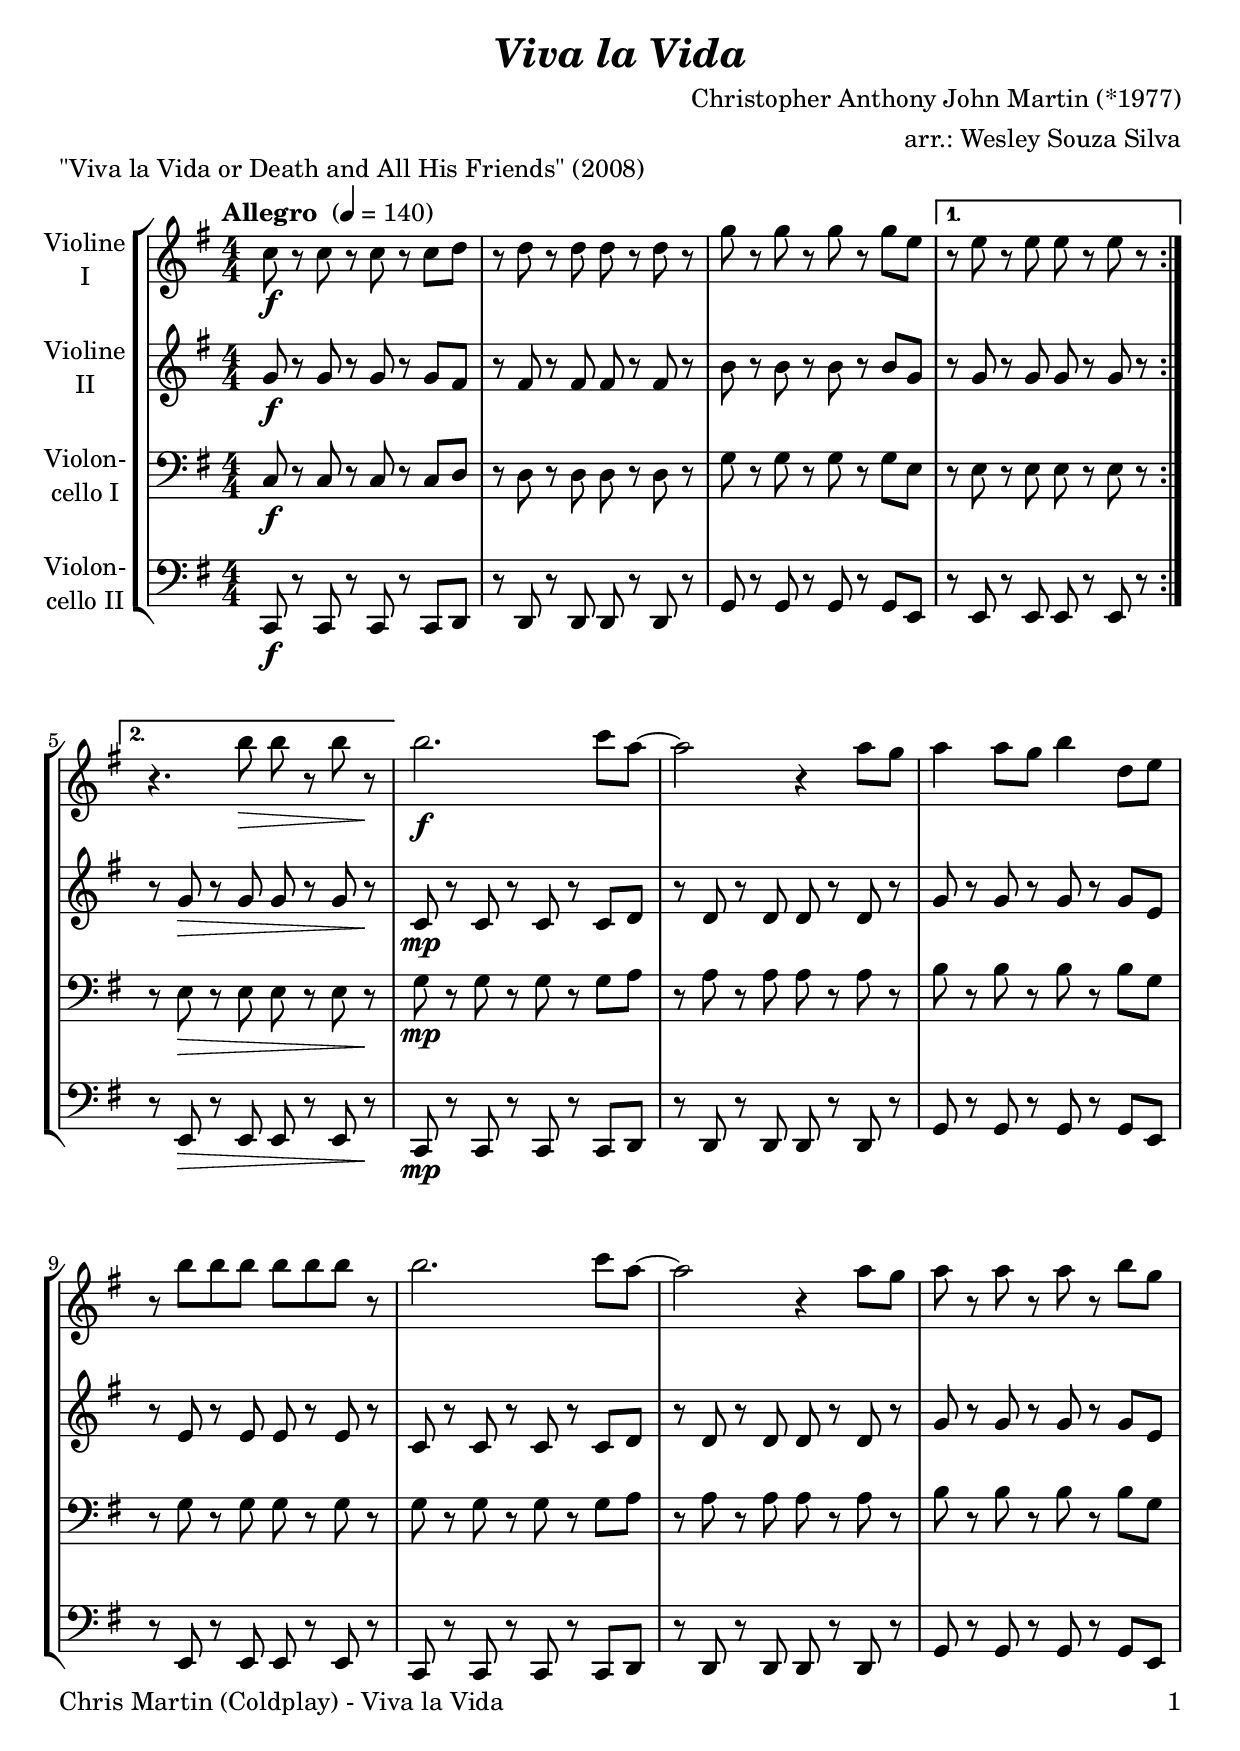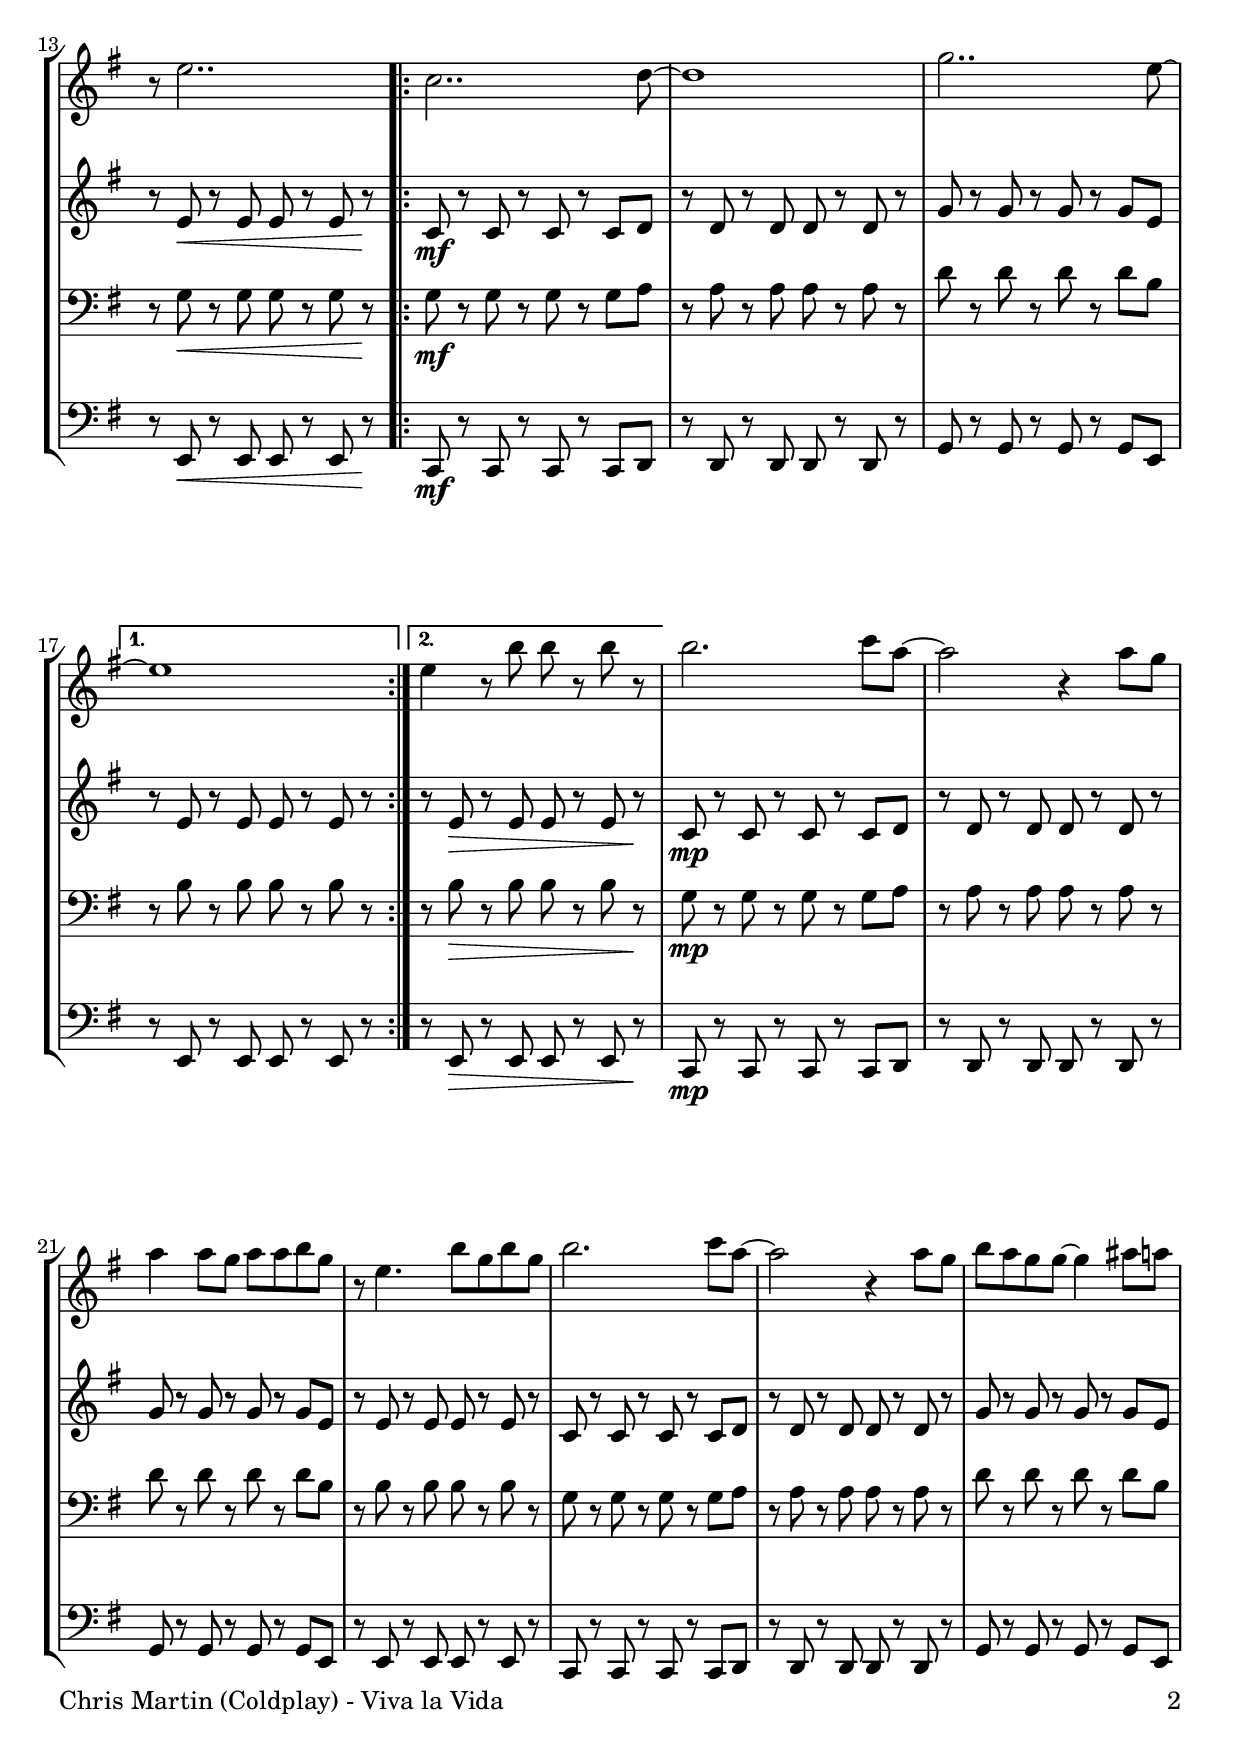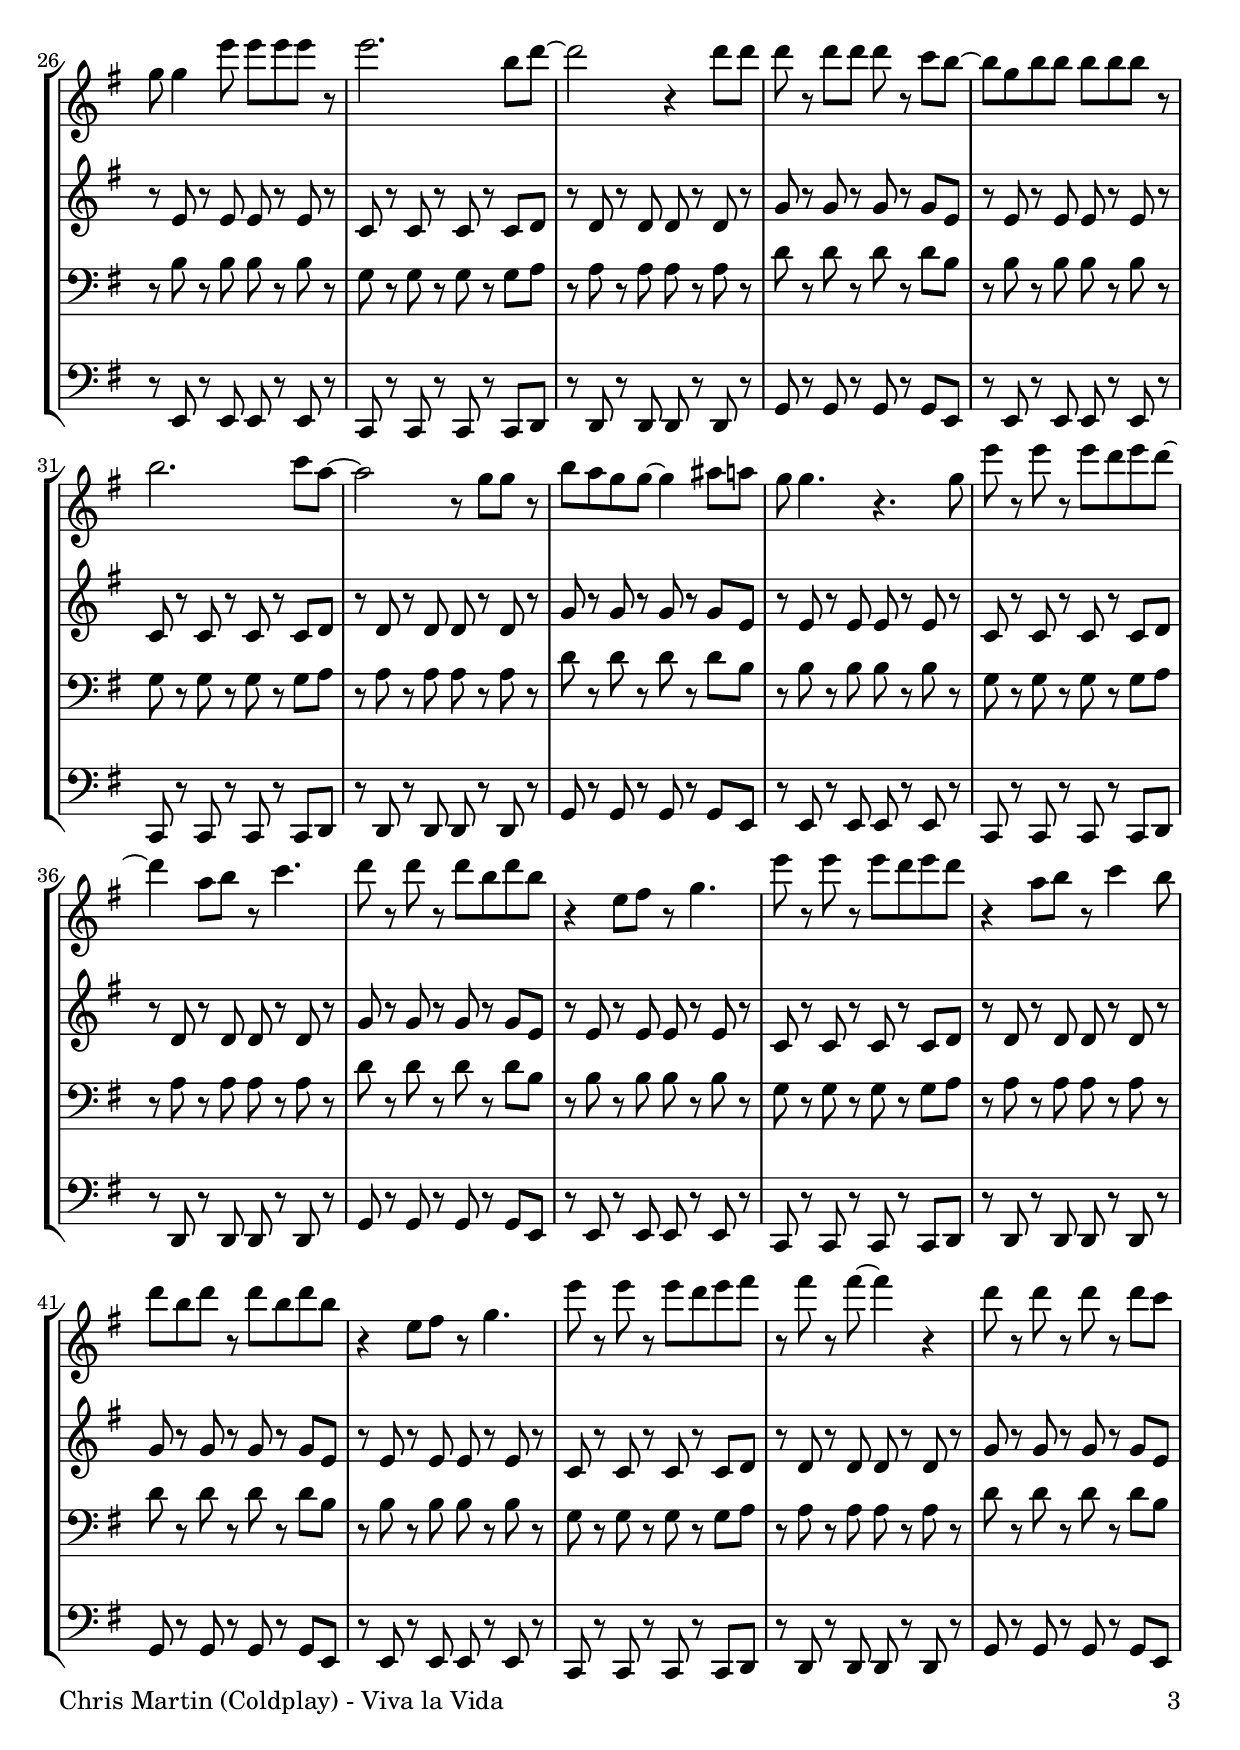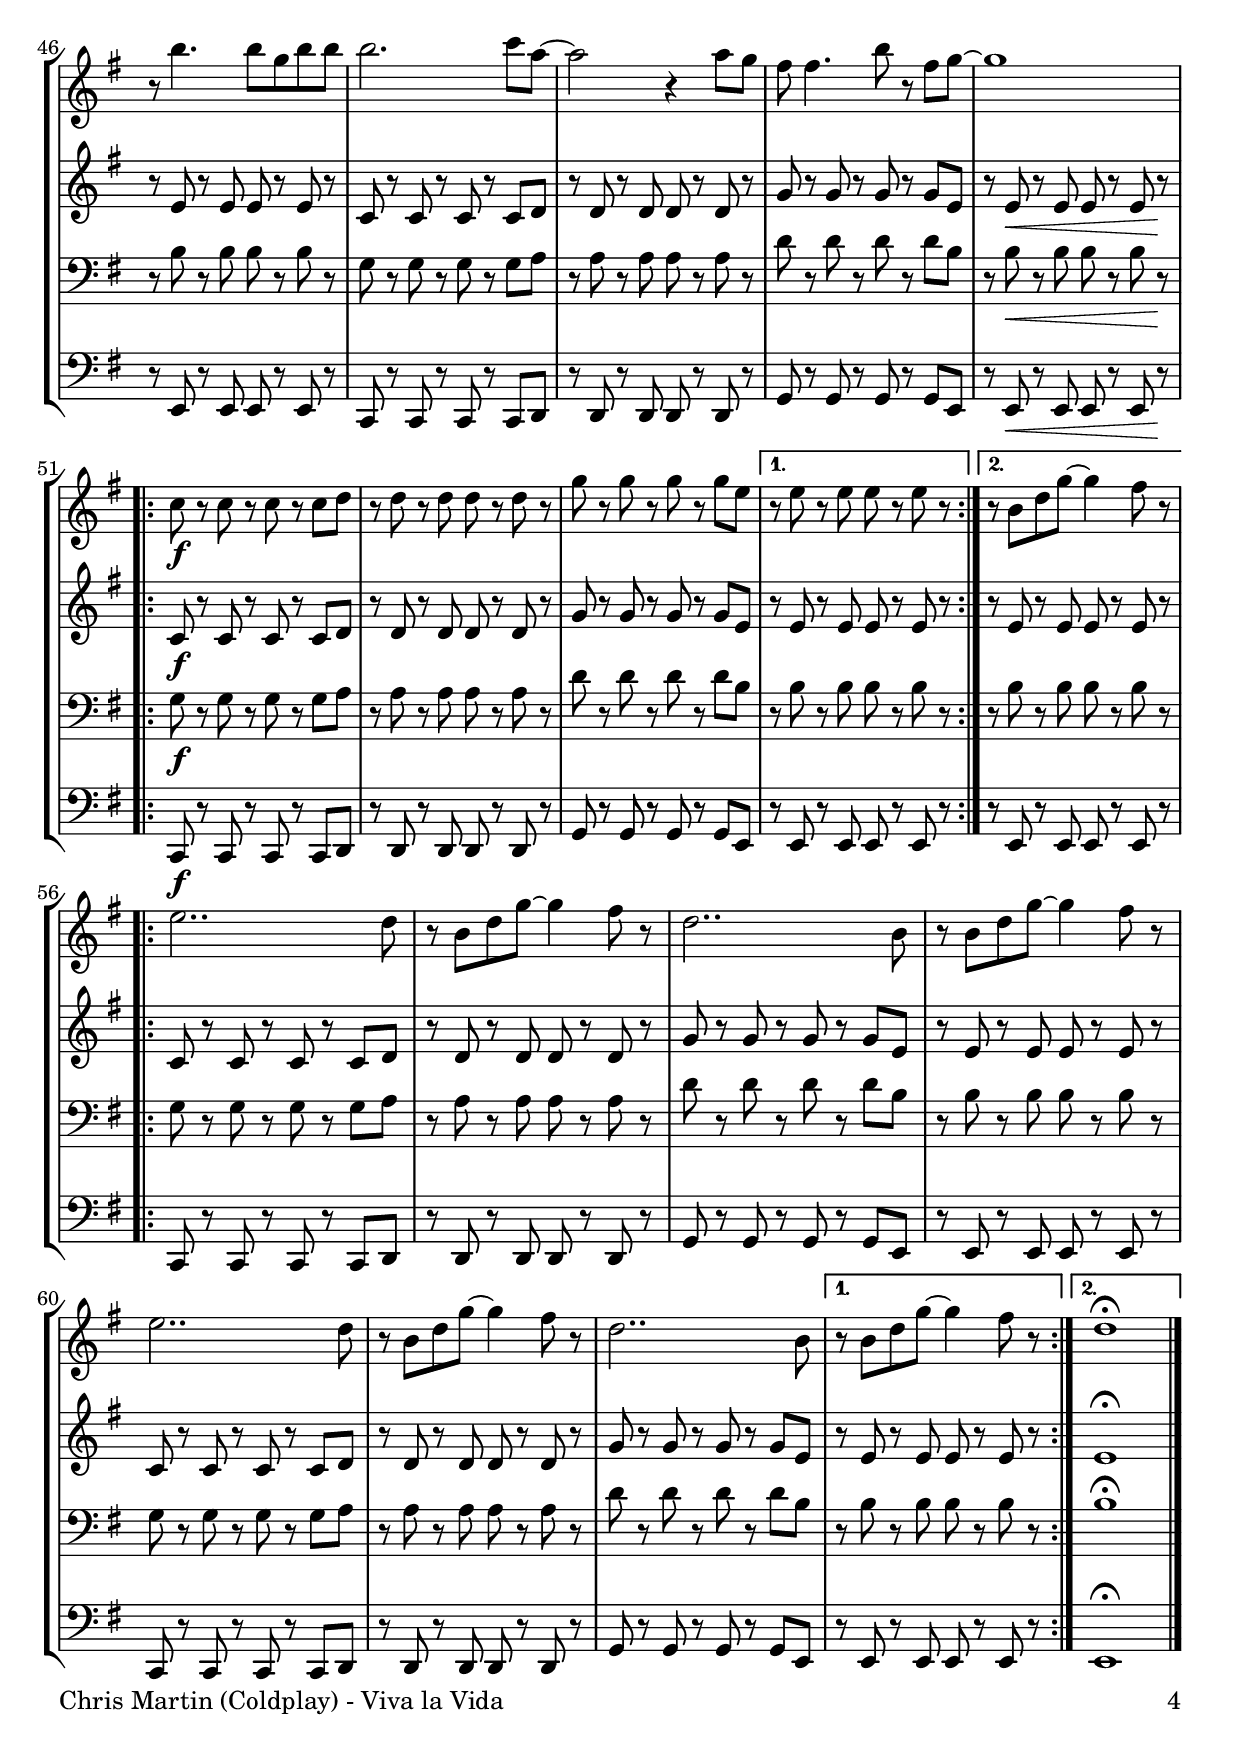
\version "2.22.0"
\include "deutsch.ly"

#(set-global-staff-size 22)

\header {
  title     = \markup \bold \italic "Viva la Vida"
  composer  = "Christopher Anthony John Martin (*1977)"
  arranger  = "arr.: Wesley Souza Silva"
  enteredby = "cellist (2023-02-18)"
  piece     = "\"Viva la Vida or Death and All His Friends\" (2008)"
}

voiceconsts = {
  \key g \major
  \time 4/4
  \clef "treble"
  \numericTimeSignature
  \compressEmptyMeasures
  % Set default beaming for all staves
%  \set Timing.beamExceptions = #'()
%  \set Timing.baseMoment     = #(ly:make-moment 1 4)
%  \set Timing.beatStructure  = #'(1 1 1)
  \tempo "Allegro " 4=140
}

mipz = "pizzicato strings"
mist = "string ensemble 1"
mivl = "violin"
miba = "cello"

coso = \markup \italic "con sord."
pizz = \markup \italic "pizz."

va = \relative c'' {
  \voiceconsts

  \repeat volta 2 {
    c8\f r c r c r c d
    r d r d d r d r
    g r g r g r g e
  }
  \alternative {
    { r e r e e r e r }
    { r4. h'8\> h r h r\! }
  }

  h2.\f c8 a~
  a2 r4 a8 g
  a4 a8 g h4 d,8 e
  r h' h h h h h r
  h2. c8 a~
  a2 r4 a8 g
  a r a r a r h g
  r8 e2..

  \repeat volta 2 {
    c d8~
    d1
    g2.. e8~
  }
  \alternative {
    { e1 }
    { e4 r8 h' h r h r }
  }
  h2. c8 a~
  a2 r4 a8 g

  a4 a8 g a a h g
  r e4. h'8 g h g
  h2. c8 a~
  a2 r4 a8 g
  h a g g~ g4 ais8 a
  g g4 e'8 e e e r

  e2. h8 d~
  d2 r4 d8 d
  d r d d d r c h~
  h g h h h h h r
  h2. c8 a~
  a2 r8 g g r

  h a g g~ g4 ais8 a
  g g4. r g8
  e' r e r e d e d~
  d4 a8 h r c4.
  d8 r d r d h d h

  r4 e,8 fis r g4.
  e'8 r e r e d e d
  r4 a8 h r c4 h8
  d h d r d h d h
  r4 e,8 fis r g4.

  e'8 r e r e d e fis
  r fis r fis~ fis4 r
  d8 r d r d r d c
  r h4. h8 g h h
  h2. c8 a~
  a2 r4 a8 g

  fis fis4. h8 r fis g~
  g1

  \repeat volta 2 {
    c,8\f r c r c r c d
    r d r d d r d r
    g r g r g r g e
  }
  \alternative {
    { r e r e e r e r }
    { r h d g~ g4 fis8 r }
  }

  \repeat volta 2 {
    e2.. d8
    r h d g~ g4 fis8 r
    d2.. h8
    r h d g~ g4 fis8 r
    e2.. d8

    r h d g~ g4 fis8 r
    d2.. h8
  }
  \alternative {
    { r h d g~ g4 fis8 r }
    { d1\fermata }
  } \bar "|."
}

vb = \relative c'' {
  \voiceconsts

  \repeat volta 2 {
    g8\f r g r g r g fis
    r fis r fis fis r fis r
    h r h r h r h g
  }
  \alternative {
    { r g r g g r g r }
    { r g\> r g g r g r\! }
  }
  c,\mp r c r c r c d
  r d r d d r d r
  g r g r g r g e

  r e r e e r e r
  c r c r c r c d
  r d r d d r d r
  g r g r g r g e

  r e\< r e e r e r\!

  \repeat volta 2 {
    c\mf r c r c r c d
    r d r d d r d r
    g r g r g r g e
  }
  \alternative {
    { r e r e e r e r }
    { r e\> r e e r e r\! }
  }
  c\mp r c r c r c d
  r d r d d r d r

  g r g r g r g e
  r e r e e r e r
  c r c r c r c d
  r d r d d r d r

  g r g r g r g e
  r e r e e r e r
  c r c r c r c d
  r d r d d r d r

  g r g r g r g e
  r e r e e r e r
  c r c r c r c d
  r d r d d r d r

  g r g r g r g e
  r e r e e r e r
  c r c r c r c d
  r d r d d r d r

  g r g r g r g e
  r e r e e r e r
  c r c r c r c d
  r d r d d r d r

  g r g r g r g e
  r e r e e r e r
  c r c r c r c d
  r d r d d r d r

  g r g r g r g e
  r e r e e r e r
  c r c r c r c d
  r d r d d r d r

  g r g r g r g e
  r e\< r e e r e r\!
  
  \repeat volta 2 {
    c\f r c r c r c d
    r d r d d r d r

    g r g r g r g e
  }
  \alternative {
    { r e r e e r e r }
    { r e r e e r e r }
  }

  \repeat volta 2 {
    c r c r c r c d

    r d r d d r d r
    g r g r g r g e
    r e r e e r e r
    c r c r c r c d

    r d r d d r d r
    g r g r g r g e
  }
  \alternative {
    { r e r e e r e r }
    { e1\fermata }
  } \bar "|."
}

vc = \relative c {
  \voiceconsts
  \clef "bass"
  
  \repeat volta 2 {
    c8\f r c r c r c d
    r d r d d r d r
    g r g r g r g e
  }
  \alternative {
    { r e r e e r e r }
    { r e\> r e e r e r\! }
  }

  g\mp r g r g r g a
  r a r a a r a r
  h r h r h r h g
  r g r g g r g r
  g r g r g r g a

  r a r a a r a r
  h r h r h r h g
  r g\< r g g r g r\!
  
  \repeat volta 2 {
    g\mf r g r g r g a
    r a r a a r a r

    d r d r d r d h
  }
  \alternative {
    { r h r h h r h r }
    { r h\> r h h r h r\! }
  }
  g\mp r g r g r g a
  r a r a a r a r

  d r d r d r d h
  r h r h h r h r
  g r g r g r g a
  r a r a a r a r
  d r d r d r d h

  r h r h h r h r
  g r g r g r g a
  r a r a a r a r
  d r d r d r d h
  r h r h h r h r

  g r g r g r g a
  r a r a a r a r
  d r d r d r d h
  r h r h h r h r
  g r g r g r g a

  r a r a a r a r
  d r d r d r d h
  r h r h h r h r
  g r g r g r g a
  r a r a a r a r

  d r d r d r d h
  r h r h h r h r
  g r g r g r g a
  r a r a a r a r
  d r d r d r d h

  r h r h h r h r
  g r g r g r g a
  r a r a a r a r
  d r d r d r d h
  r h\< r h h r h r\!

  \repeat volta 2 {
    g\f r g r g r g a
    r a r a a r a r
    d r d r d r d h
  }
  \alternative {
    { r h r h h r h r }
    { r h r h h r h r }
  }

  \repeat volta 2 {
    g r g r g r g a
    r a r a a r a r
    d r d r d r d h
    r h r h h r h r
    g r g r g r g a
    
    r a r a a r a r
    d r d r d r d h
  }
  \alternative {
    { r h r h h r h r }
    { h1\fermata }
  } \bar "|."
}

vd = \relative c, {
  \voiceconsts
  \clef "bass"

  \repeat volta 2 {
    c8\f r c r c r c d
    r d r d d r d r
    g r g r g r g e
  }
  \alternative {
    { r e r e e r e r }
    { r e\> r e e r e r\! }
  }
  c\mp r c r c r c d
  r d r d d r d r
  g r g r g r g e

  r e r e e r e r
  c r c r c r c d
  r d r d d r d r
  g r g r g r g e

  r e\< r e e r e r\!

  \repeat volta 2 {
    c\mf r c r c r c d
    r d r d d r d r
    g r g r g r g e
  }
  \alternative {
    { r e r e e r e r }
    { r e\> r e e r e r\! }
  }
  c\mp r c r c r c d
  r d r d d r d r

  g r g r g r g e
  r e r e e r e r
  c r c r c r c d
  r d r d d r d r

  g r g r g r g e
  r e r e e r e r
  c r c r c r c d
  r d r d d r d r

  g r g r g r g e
  r e r e e r e r
  c r c r c r c d
  r d r d d r d r

  g r g r g r g e
  r e r e e r e r
  c r c r c r c d
  r d r d d r d r

  g r g r g r g e
  r e r e e r e r
  c r c r c r c d
  r d r d d r d r

  g r g r g r g e
  r e r e e r e r
  c r c r c r c d
  r d r d d r d r

  g r g r g r g e
  r e r e e r e r
  c r c r c r c d
  r d r d d r d r

  g r g r g r g e
  r e\< r e e r e r\!

  \repeat volta 2 {
    c\f r c r c r c d
    r d r d d r d r

    g r g r g r g e
  }
  \alternative {
    { r e r e e r e r }
    { r e r e e r e r}
  }

  \repeat volta 2 {
    c r c r c r c d

    r d r d d r d r
    g r g r g r g e
    r e r e e r e r
    c r c r c r c d

    r d r d d r d r
    g r g r g r g e
  }
  \alternative {
    { r e r e e r e r }
    { e1\fermata }
  } \bar "|."
}


music = \new StaffGroup <<
      \new Staff {
	\set Staff.midiInstrument = \mivl
	\set Staff.instrumentName = \markup \center-column { "Violine" "I" }
	\transpose g g { \va }
      }

      \new Staff {
	\set Staff.midiInstrument = \mivl
	\set Staff.instrumentName = \markup \center-column { "Violine" "II" }
	\transpose g g { \vb }
      }

      \new Staff {
	\set Staff.midiInstrument = \miba
	\set Staff.instrumentName = \markup \center-column { "Violon-" "cello I" }
	\transpose g g { \vc }
      }

      \new Staff {
	\set Staff.midiInstrument = \miba
	\set Staff.instrumentName = \markup \center-column { "Violon-" "cello II" }
	\transpose g g { \vd }
      }
>>

\book {
   \paper {
    print-page-number = ##t
    print-first-page-number = ##t
    ragged-last-bottom = ##f
    oddHeaderMarkup = \markup \null
    evenHeaderMarkup = \markup \null
    oddFooterMarkup = \markup {
      \fill-line {
%        \on-the-fly #print-page-number-check-first
        "Chris Martin (Coldplay) - Viva la Vida" \fromproperty #'page:page-number-string
      }
    }
    evenFooterMarkup = \oddFooterMarkup
  } \score {
    \music
    \layout {}
  }

  \score {
    \unfoldRepeats \music

    \midi {
      \context {
        \Score
      }
    }
  }
}